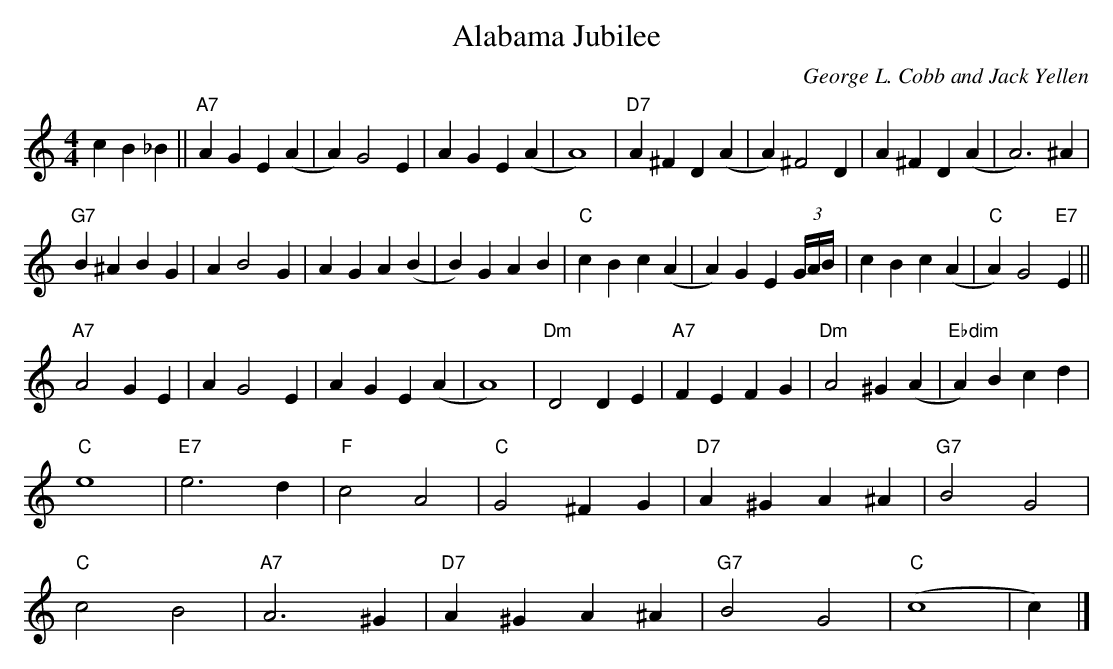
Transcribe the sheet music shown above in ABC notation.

X:1
T:Alabama Jubilee
C:George L. Cobb and Jack Yellen
M:4/4
L:1/4
K:C
cB_B||"A7"AGE(A|A)G2E |AGE(A|A4)|"D7"A^FD(A |A)^F2D|A^FD(A|A3)^A|
"G7"B^ABG|AB2G|AGA(B|B)GAB|"C"cBc(A|A)GE(3G//A//B//|cBc(A|"C"A)G2"E7"E||
"A7"A2GE|AG2E|AGE(A|A4)|"Dm"D2DE|"A7"FEFG|"Dm"A2^G(A|"Ebdim"A)Bcd|
"C"e4|"E7"e3d|"F"c2A2|"C"G2^FG|"D7"A^GA^A|"G7"B2G2|
"C"c2B2|"A7"A3^G|"D7"A^GA^A|"G7"B2G2|"C"(c4|c)|]
